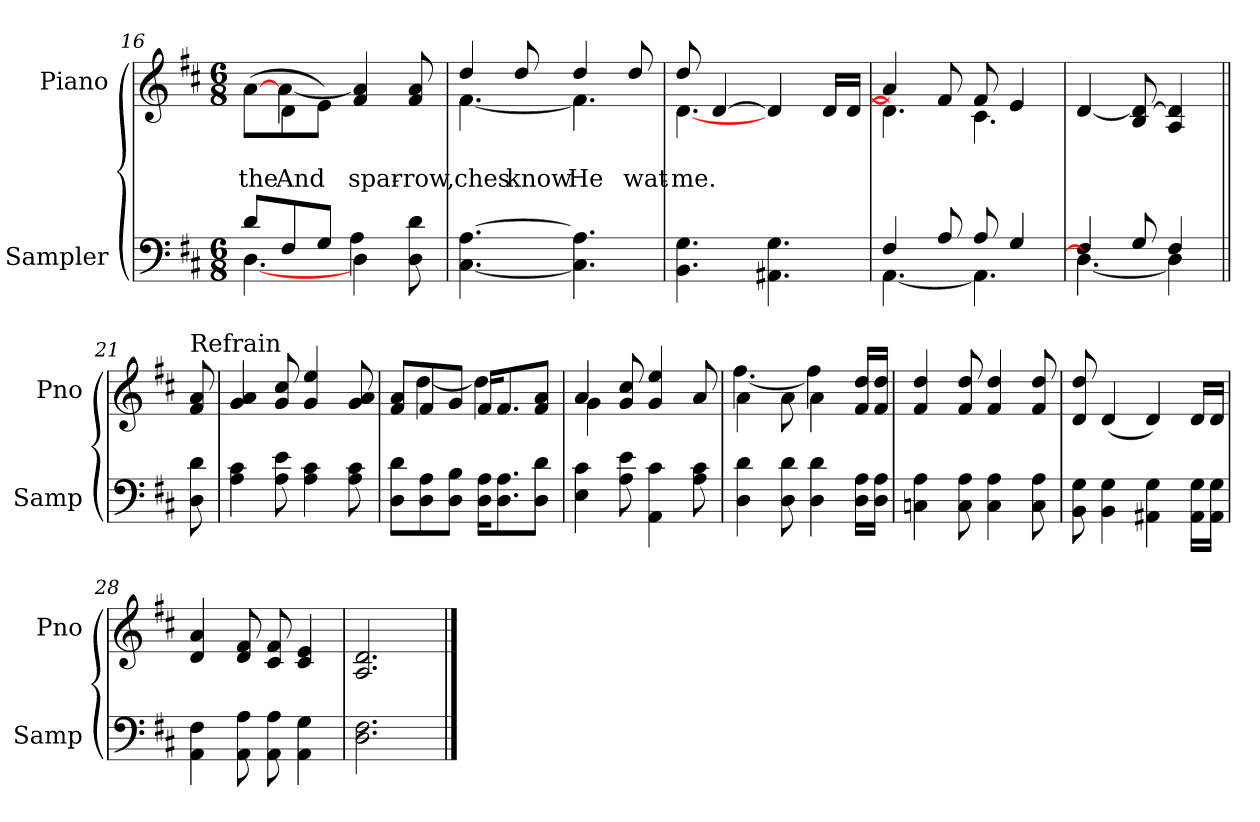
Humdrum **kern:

**kern	**kern	**text	**text
*part2	*part1	*part1	*part1
*staff2	*staff1	*staff1	*staff1
*I"Sampler	*I"Piano	*	*
*I'Samp	*I'Pno	*	*
*clefF4	*clefG2	*	*
*k[f#c#]	*k[f#c#]	*	*
*D:	*D:	*	*
*M6/8	*M6/8	*	*
=16	=16	=16	=16
*^	*^	*	*
8d/L	[4.D	([8a\L	8ryy	.	the
8F#/	.	8d\	[4a	.	And
8G/J	.	8e\J)	.	.	.
4D\	4A	4f# 4a]	4.ryy	.	spar-
8D\ 8d\	8ryy	8f# 8a	.	.	-row,
*v	*v	*	*	*	*
=17	=17	=17	=17	=17
[4.C#\ [4.A\	4dd/	[4.f#	.	-ches
.	8dd/	.	.	know
4.C#\] 4.A\]	4dd/	4.f#]	.	He
.	8dd/	.	.	wat-
=18	=18	=18	=18	=18
4.BB\ 4.G\	8dd/	[4.d	.	me.
.	[4d/	.	.	.
4.AA#X\ 4.G\	4d/]	4.ryy	.	.
.	16d/LL	.	.	.
.	16d/JJ	.	.	.
=19	=19	=19	=19	=19
*^	*	*	*	*
4F#/	[4.AA	4a/]	4.d]	.	.
8A/	.	8f#/	.	.	.
8A/	4.AA]	8f#/	4.c#	.	.
4G/	.	4e/	.	.	.
*	*	*v	*v	*	*
=20	=20	=20	=20	=20
4F#/	4.D_	[4d/	.	.
8G/	.	8B/ 8d/_	.	.
4F#/	4D]	4A/ 4d/]	.	.
=21||	=21||	=21||	=21||	=21||
!	!	!LO:TX:t=Refrain	!	!
*v	*v	*	*	*
8D\ 8d\	8f#/ 8a/	.	.
=22	=22	=22	=22
4A\ 4c#\	4g/ 4a/	.	.
8A\ 8e\	8g/ 8cc#/	.	.
4A\ 4c#\	4g/ 4ee/	.	.
8A\ 8c#\	8g/ 8a/	.	.
=23	=23	=23	=23
*	*^	*	*
8D\ 8d\L	8f#/ 8a/L	8ryy	.	.
8D\ 8A\	8f#/	[4dd	.	.
8D\ 8B\J	8g/J	.	.	.
16D\ 16A\KL	16f#/KL	4dd]	.	.
8.D\ 8.A\	8.f#/	.	.	.
8D\ 8d\J	8f#/ 8a/J	8ryy	.	.
=24	=24	=24	=24	=24
4E\ 4c#\	4a/	4g	.	.
8A\ 8e\	8g/ 8cc#/	2ryy	.	.
4AA\ 4c#\	4g/ 4ee/	.	.	.
8A\ 8c#\	8a/	.	.	.
=25	=25	=25	=25	=25
4D\ 4d\	4a\	[4.ff#	.	.
8D\ 8d\	8a\	.	.	.
4D\ 4d\	4a\	4ff#]	.	.
16D\ 16A\LL	16f#/ 16dd/LL	8ryy	.	.
16D\ 16A\JJ	16f#/ 16dd/JJ	.	.	.
*	*v	*v	*	*
=26	=26	=26	=26
4Cn\ 4A\	4f#/ 4dd/	.	.
8C\ 8A\	8f#/ 8dd/	.	.
4C\ 4A\	4f#/ 4dd/	.	.
8C\ 8A\	8f#/ 8dd/	.	.
=27	=27	=27	=27
8BB\ 8G\	8d/ 8dd/	.	.
4BB 4G	(4d/	.	.
4AA#X\ 4G\	4d/)	.	.
16AA#\ 16G\LL	16d/LL	.	.
16AA#\ 16G\JJ	16d/JJ	.	.
=28	=28	=28	=28
4AA\ 4F#\	4d/ 4a/	.	.
8AA\ 8A\	8d/ 8f#/	.	.
8AA\ 8A\	8c#/ 8f#/	.	.
4AA\ 4G\	4c#/ 4e/	.	.
=29	=29	=29	=29
2.D\ 2.F#\	2.A/ 2.d/	.	.
==	==	==	==
*-	*-	*-	*-
